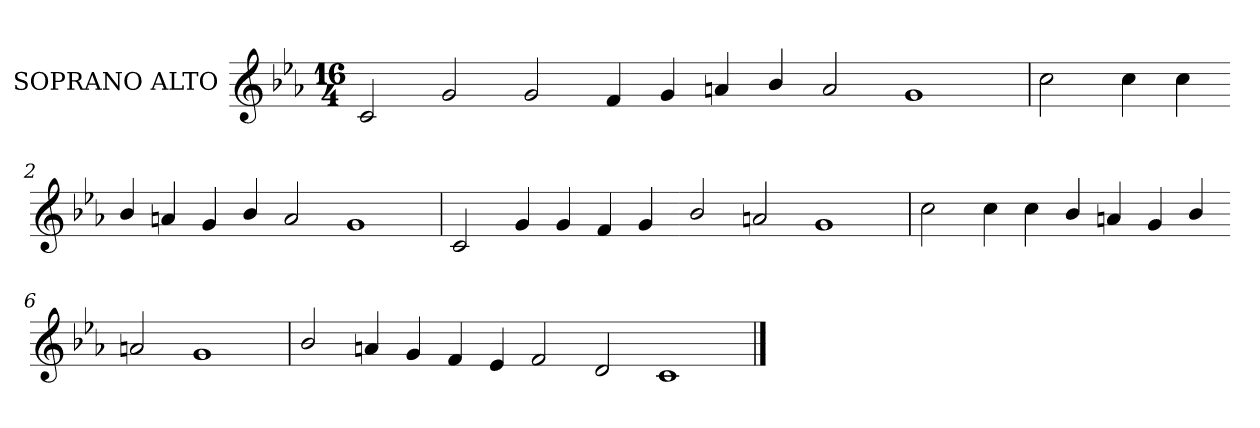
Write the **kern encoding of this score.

**kern
*part1
*staff1
*I"SOPRANO ALTO
*I'S. A.
!!LO:PB:g=z
*clefG2
*k[b-e-a-]
*E-:
*M16/4
=
2ci/
2gi/
2gi/
4fi/
4gi/
4ani/
4b-i/
2ai/
1gi
=1
2cci\
4cci\
4cci\
!!LO:LB:g=z
=2-
4b-i/
4ani/
4gi/
4b-i/
2ai/
1gi
=3
2ci/
4gi/
4gi/
4fi/
4gi/
!!LO:LB:g=z
=4-
2b-i/
2ani/
1gi
=5
2cci\
4cci\
4cci\
4b-i/
4ani/
4gi/
4b-i/
!!LO:LB:g=z
=6-
2ani/
1gi
=7
2b-i/
4ani/
4gi/
4fi/
4e-i/
2fi/
2di/
1ci
==
*-
